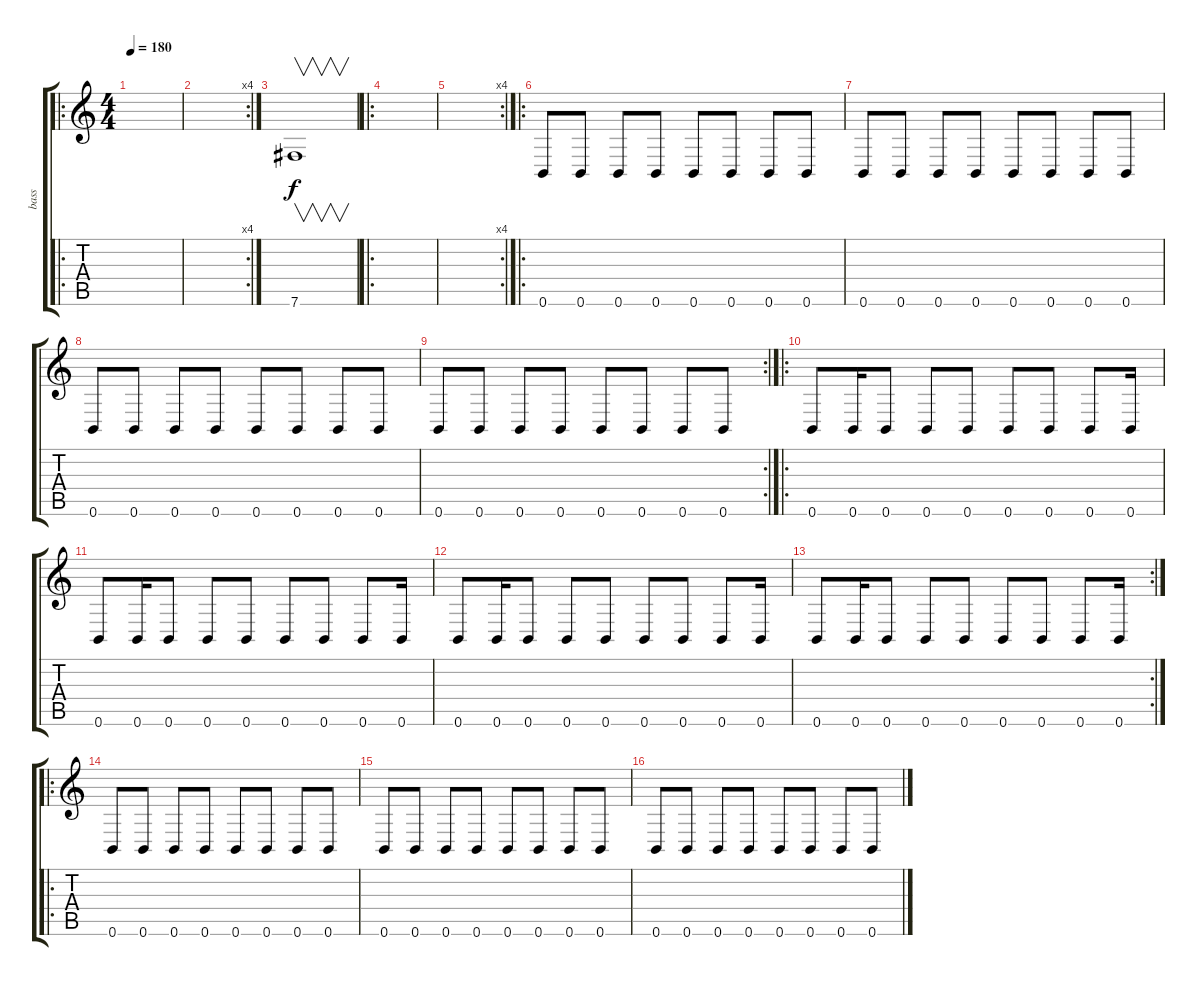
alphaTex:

\track ("bass" "bass") {instrument electricbassfinger}
\staff {score tabs}
\tuning (Db4 Ab3 E3 B2 Gb2 B1) {hide}
\ro
\ts (4 4)
\tempo 180
\clef g2
\ks c
|
\rc 4
|
7.6.1{v} |
\ro
|
\rc 4
|
\ro
0.6.8{dy f} 0.6.8 0.6.8 0.6.8 0.6.8 0.6.8 0.6.8 0.6.8 |
0.6.8 0.6.8 0.6.8 0.6.8 0.6.8 0.6.8 0.6.8 0.6.8 |
0.6.8 0.6.8 0.6.8 0.6.8 0.6.8 0.6.8 0.6.8 0.6.8 |
\rc 2
0.6.8 0.6.8 0.6.8 0.6.8 0.6.8 0.6.8 0.6.8 0.6.8 |
\ro
0.6.8 0.6.16 0.6.8 0.6.8 0.6.8 0.6.8 0.6.8 0.6.8 0.6.16 |
0.6.8 0.6.16 0.6.8 0.6.8 0.6.8 0.6.8 0.6.8 0.6.8 0.6.16 |
0.6.8 0.6.16 0.6.8 0.6.8 0.6.8 0.6.8 0.6.8 0.6.8 0.6.16 |
\rc 2
0.6.8 0.6.16 0.6.8 0.6.8 0.6.8 0.6.8 0.6.8 0.6.8 0.6.16 |
\ro
0.6.8 0.6.8 0.6.8 0.6.8 0.6.8 0.6.8 0.6.8 0.6.8 |
0.6.8 0.6.8 0.6.8 0.6.8 0.6.8 0.6.8 0.6.8 0.6.8 |
0.6.8 0.6.8 0.6.8 0.6.8 0.6.8 0.6.8 0.6.8 0.6.8
